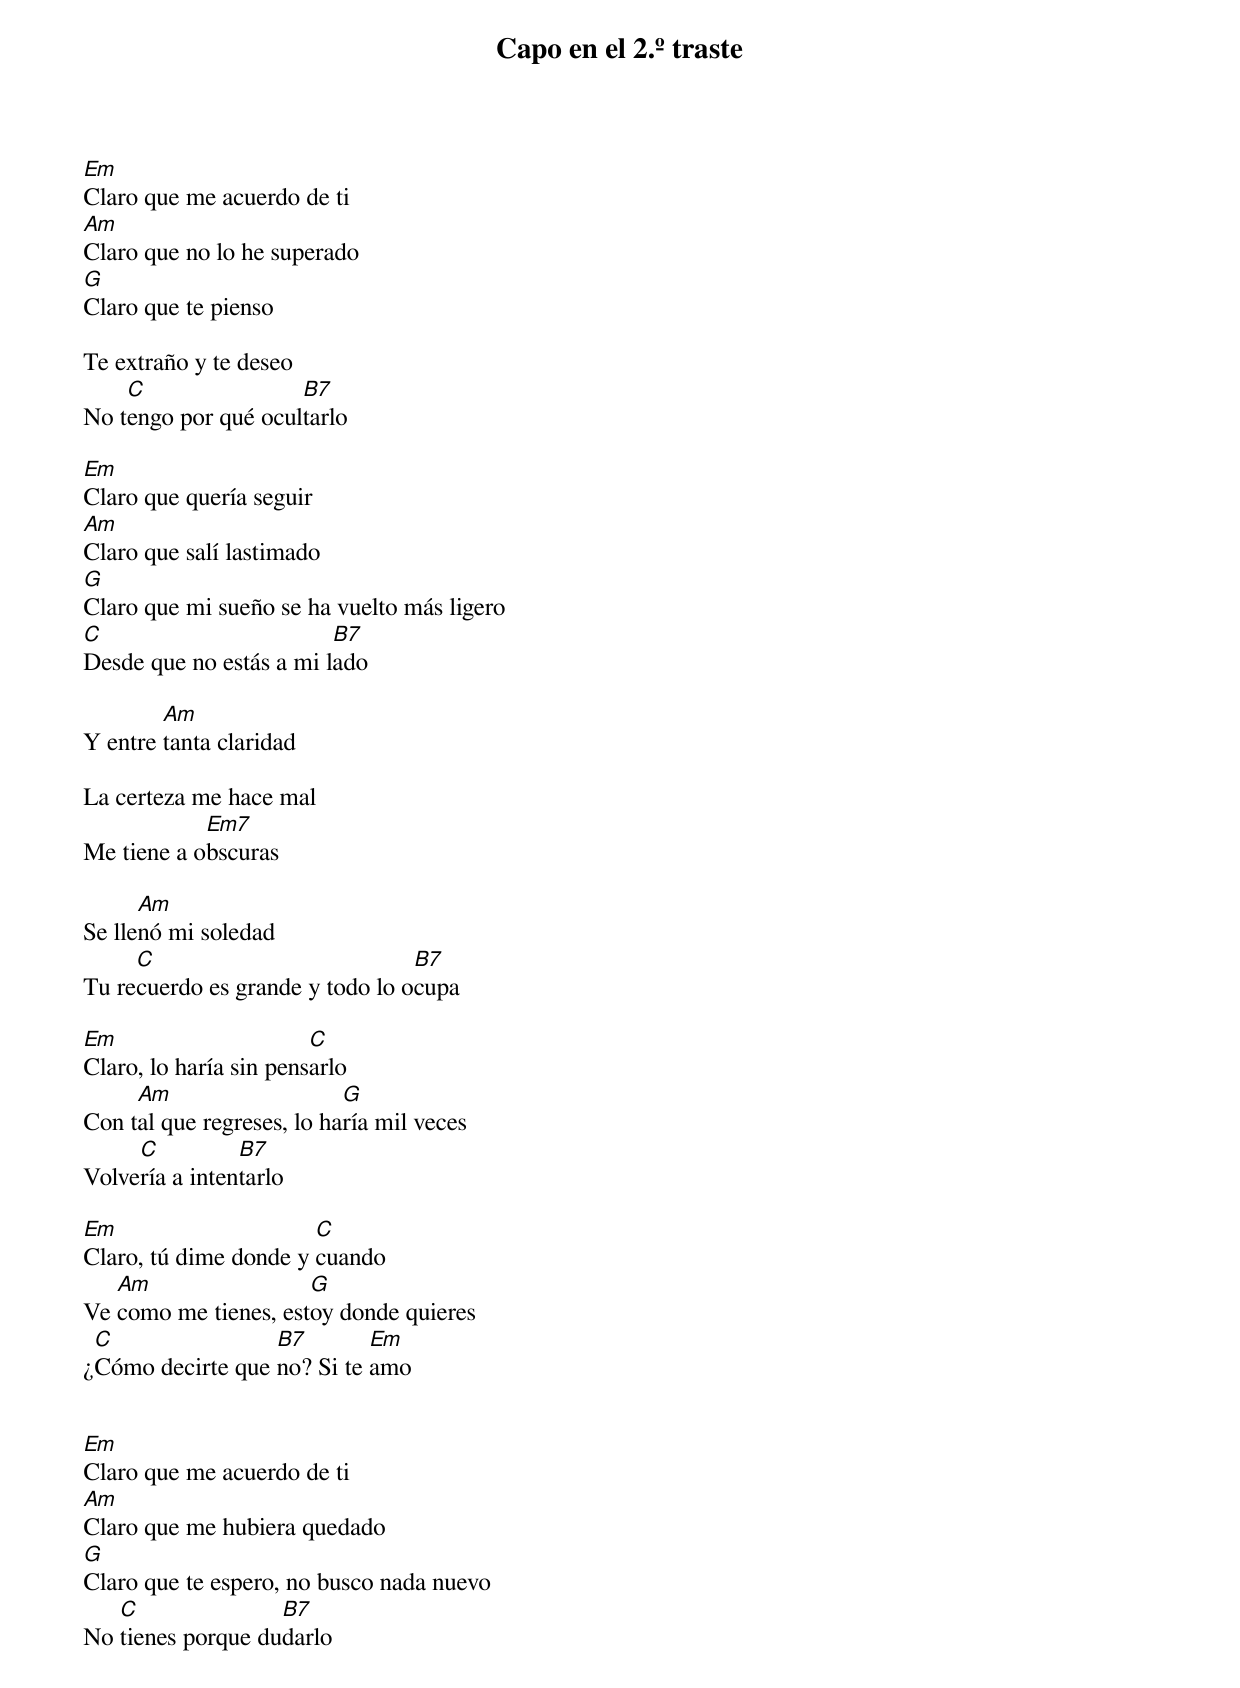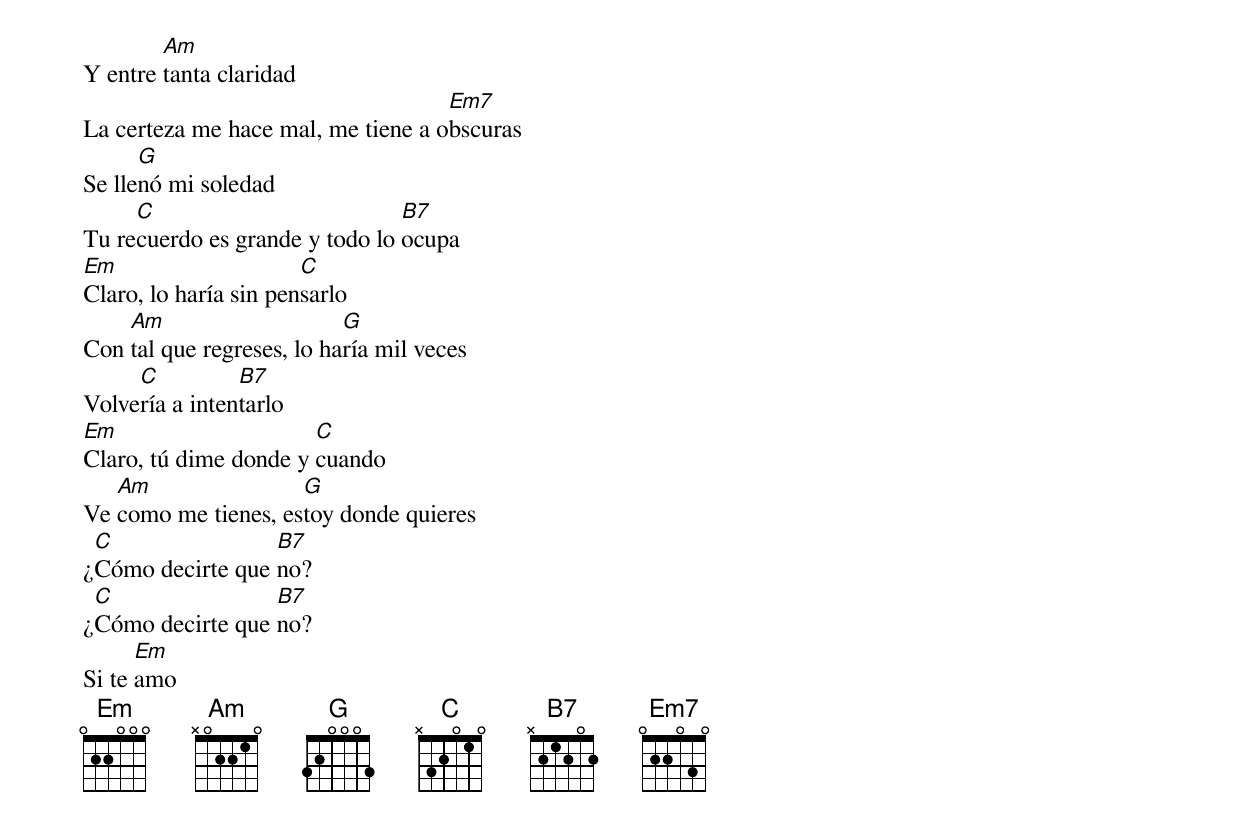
Capo en el 2.º traste
Em
Claro que me acuerdo de ti
Am
Claro que no lo he superado
G
Claro que te pienso

Te extraño y te deseo
    C                B7
No tengo por qué ocultarlo

Em
Claro que quería seguir
Am
Claro que salí lastimado
G
Claro que mi sueño se ha vuelto más ligero
C                        B7
Desde que no estás a mi lado

        Am
Y entre tanta claridad

La certeza me hace mal
            Em7
Me tiene a obscuras

      Am
Se llenó mi soledad
     C                           B7
Tu recuerdo es grande y todo lo ocupa

Em                      C
Claro, lo haría sin pensarlo
     Am                    G
Con tal que regreses, lo haría mil veces
     C          B7
Volvería a intentarlo

Em                     C
Claro, tú dime donde y cuando
   Am                 G
Ve como me tienes, estoy donde quieres
 C                B7        Em
¿Cómo decirte que no? Si te amo


Em
Claro que me acuerdo de ti
Am
Claro que me hubiera quedado
G
Claro que te espero, no busco nada nuevo
   C               B7
No tienes porque dudarlo
        Am
Y entre tanta claridad
                                    Em7
La certeza me hace mal, me tiene a obscuras
      G
Se llenó mi soledad
     C                          B7
Tu recuerdo es grande y todo lo ocupa
Em                     C
Claro, lo haría sin pensarlo
    Am                     G
Con tal que regreses, lo haría mil veces
     C          B7
Volvería a intentarlo
Em                     C
Claro, tú dime donde y cuando
   Am                G
Ve como me tienes, estoy donde quieres
 C                B7
¿Cómo decirte que no?
 C                B7
¿Cómo decirte que no?
      Em
Si te amo
